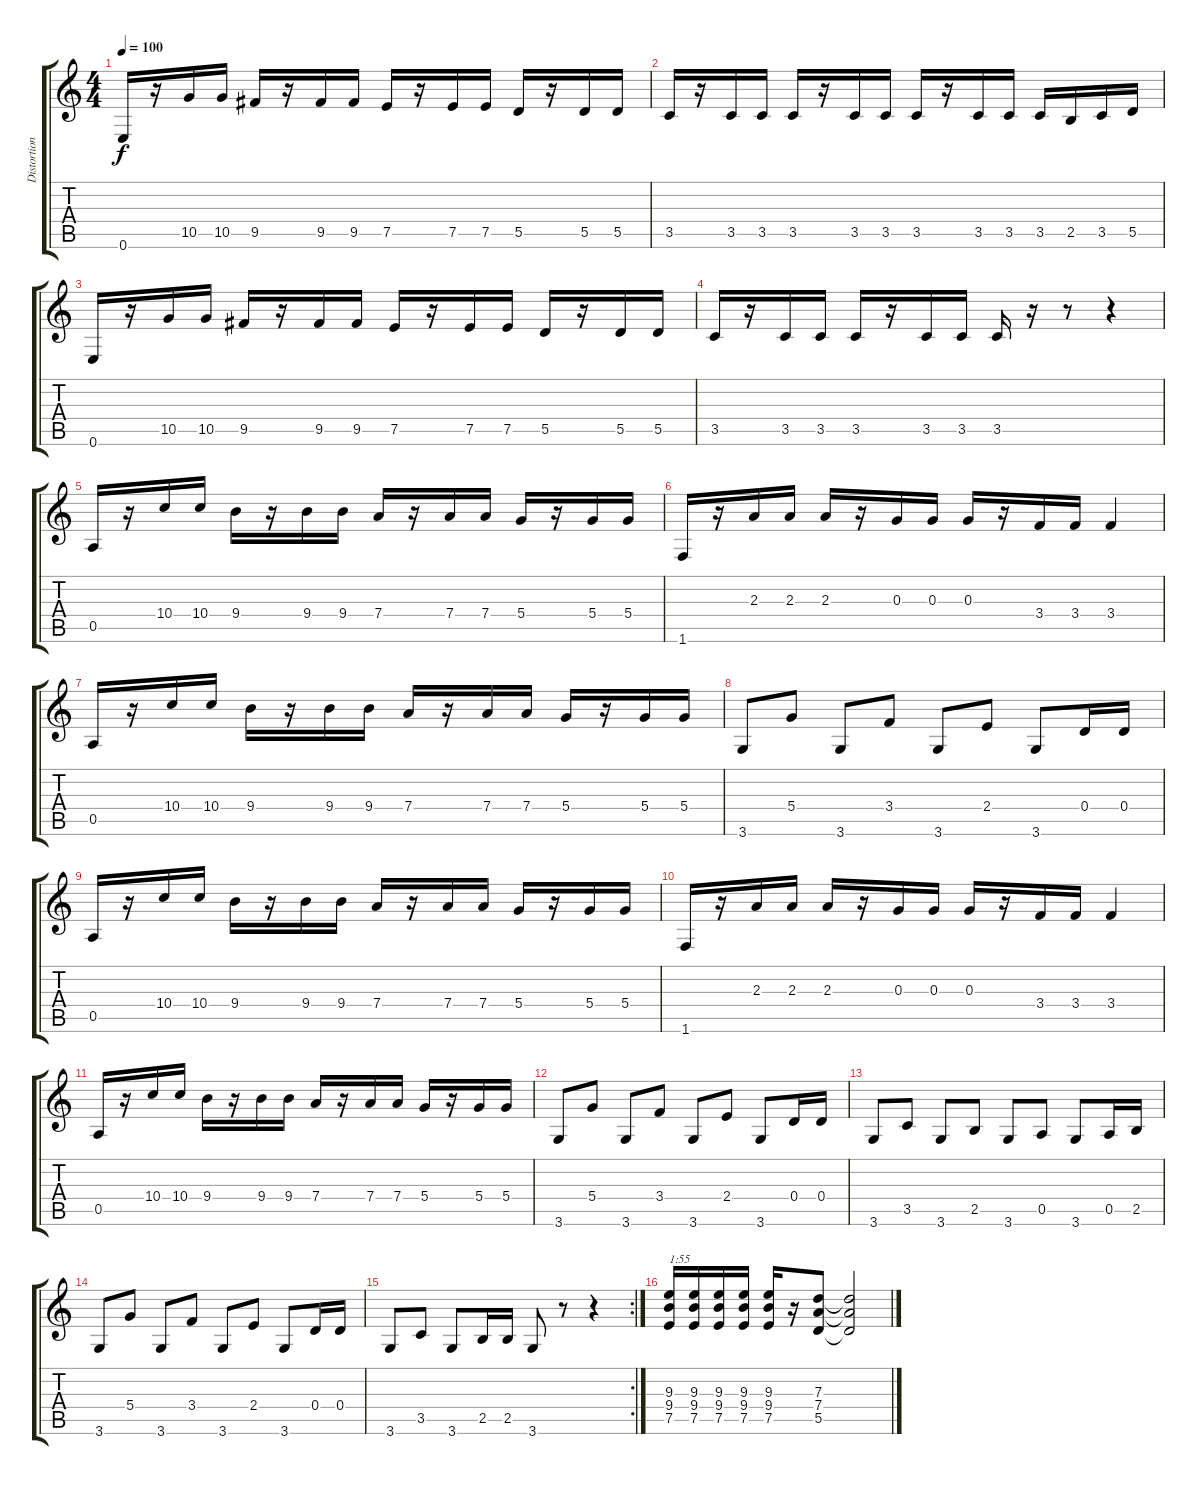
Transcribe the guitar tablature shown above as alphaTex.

\track ("Distortion Gtr. 2" "Distortion") {instrument distortionguitar}
\staff {score tabs}
\tuning (E4 B3 G3 D3 A2 E2) {hide}
\ts (4 4)
\tempo 100
\clef g2
\ks c
0.6.16{dy f} r.16 10.5.16 10.5.16 9.5.16 r.16 9.5.16 9.5.16 7.5.16 r.16 7.5.16 7.5.16 5.5.16 r.16 5.5.16 5.5.16 |
3.5.16 r.16 3.5.16 3.5.16 3.5.16 r.16 3.5.16 3.5.16 3.5.16 r.16 3.5.16 3.5.16 3.5.16 2.5.16 3.5.16 5.5.16 |
0.6.16 r.16 10.5.16 10.5.16 9.5.16 r.16 9.5.16 9.5.16 7.5.16 r.16 7.5.16 7.5.16 5.5.16 r.16 5.5.16 5.5.16 |
3.5.16 r.16 3.5.16 3.5.16 3.5.16 r.16 3.5.16 3.5.16 3.5.16 r.16 r.8 r.4 |
0.5.16 r.16 10.4.16 10.4.16 9.4.16 r.16 9.4.16 9.4.16 7.4.16 r.16 7.4.16 7.4.16 5.4.16 r.16 5.4.16 5.4.16 |
1.6.16 r.16 2.3.16 2.3.16 2.3.16 r.16 0.3.16 0.3.16 0.3.16 r.16 3.4.16 3.4.16 3.4.4 |
0.5.16 r.16 10.4.16 10.4.16 9.4.16 r.16 9.4.16 9.4.16 7.4.16 r.16 7.4.16 7.4.16 5.4.16 r.16 5.4.16 5.4.16 |
3.6.8 5.4.8 3.6.8 3.4.8 3.6.8 2.4.8 3.6.8 0.4.16 0.4.16 |
0.5.16 r.16 10.4.16 10.4.16 9.4.16 r.16 9.4.16 9.4.16 7.4.16 r.16 7.4.16 7.4.16 5.4.16 r.16 5.4.16 5.4.16 |
1.6.16 r.16 2.3.16 2.3.16 2.3.16 r.16 0.3.16 0.3.16 0.3.16 r.16 3.4.16 3.4.16 3.4.4 |
0.5.16 r.16 10.4.16 10.4.16 9.4.16 r.16 9.4.16 9.4.16 7.4.16 r.16 7.4.16 7.4.16 5.4.16 r.16 5.4.16 5.4.16 |
3.6.8 5.4.8 3.6.8 3.4.8 3.6.8 2.4.8 3.6.8 0.4.16 0.4.16 |
3.6.8 3.5.8 3.6.8 2.5.8 3.6.8 0.5.8 3.6.8 0.5.16 2.5.16 |
3.6.8 5.4.8 3.6.8 3.4.8 3.6.8 2.4.8 3.6.8 0.4.16 0.4.16 |
\rc 2
3.6.8 3.5.8 3.6.8 2.5.16 2.5.16 3.6.8 r.8 r.4 |
(9.3 9.4 7.5).16{txt "1:55"} (9.3 9.4 7.5).16 (9.3 9.4 7.5).16 (9.3 9.4 7.5).16 (9.3 9.4 7.5).16 r.16 (7.3 7.4 5.5).8 (7.3{t} 7.4{t} 5.5{t}).2
